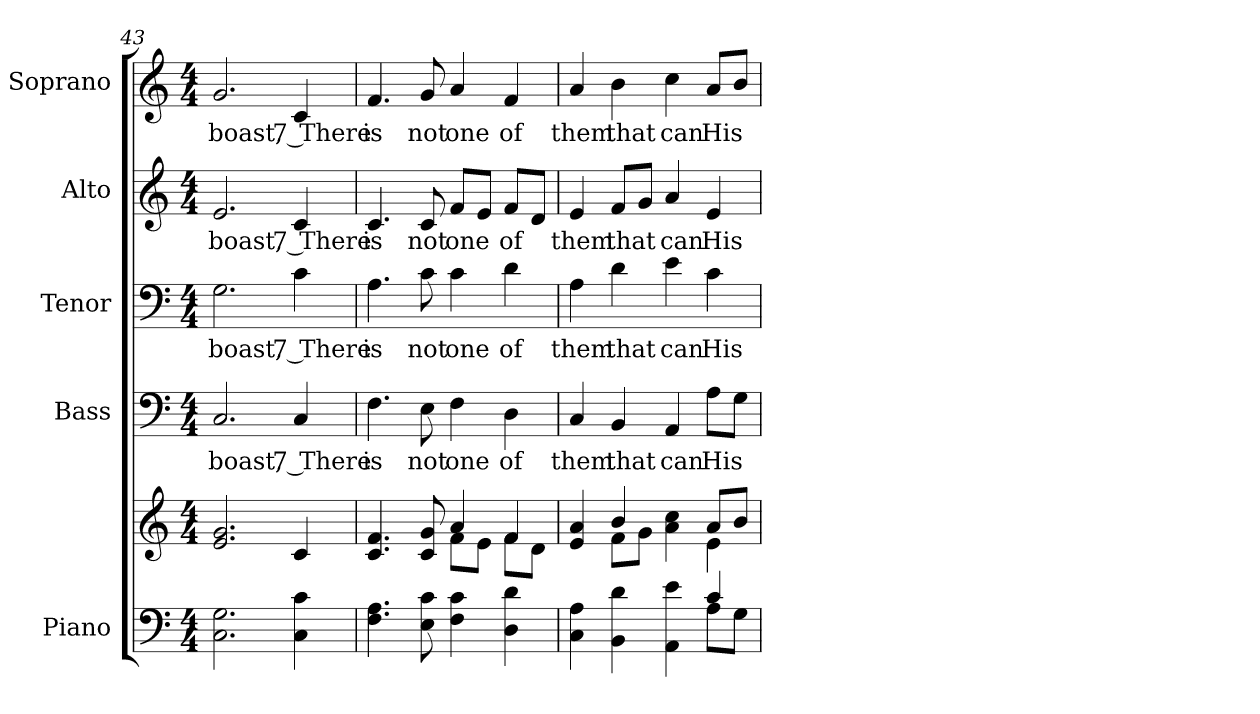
**kern	**kern	**kern	**text	**kern	**text	**kern	**text	**kern	**text
*part5	*part5	*part4	*part4	*part3	*part3	*part2	*part2	*part1	*part1
*staff6	*staff5	*staff4	*staff4	*staff3	*staff3	*staff2	*staff2	*staff1	*staff1
*I"Piano	*	*I"Bass	*	*I"Tenor	*	*I"Alto	*	*I"Soprano	*
*I'Pno.	*	*I'B.	*	*I'T.	*	*I'A.	*	*I'S.	*
!!LO:PB:g=z
*clefF4	*clefG2	*clefF4	*	*clefF4	*	*clefG2	*	*clefG2	*
*k[]	*k[]	*k[]	*	*k[]	*	*k[]	*	*k[]	*
*C:	*C:	*C:	*	*C:	*	*C:	*	*C:	*
*M4/4	*M4/4	*M4/4	*	*M4/4	*	*M4/4	*	*M4/4	*
=43	=43	=43	=43	=43	=43	=43	=43	=43	=43
!	!	!	!LO:LY:b:color=#000000	!	!	!	!	!	!
!	!	!	!	!	!LO:LY:b:color=#000000	!	!	!	!
!	!	!	!	!	!	!	!LO:LY:b:color=#000000	!	!
!	!	!	!	!	!	!	!	!	!LO:LY:b:color=#000000
2.Ci\ 2.Gi	2.ei/ 2.gi	2.Ci/	boast,	2.Gi\	boast,	2.ei/	boast,	2.gi/	boast,
!	!	!	!LO:LY:b:color=#000000	!	!	!	!	!	!
!	!	!	!	!	!LO:LY:b:color=#000000	!	!	!	!
!	!	!	!	!	!	!	!LO:LY:b:color=#000000	!	!
!	!	!	!	!	!	!	!	!	!LO:LY:b:color=#000000
4Ci\ 4ci	4ci/	4Ci/	7 There	4ci\	7 There	4ci/	7 There	4ci/	7 There
=44	=44	=44	=44	=44	=44	=44	=44	=44	=44
*	*^	*	*	*	*	*	*	*	*
!	!	!	!	!LO:LY:b:color=#000000	!	!	!	!	!	!
!	!	!	!	!	!	!LO:LY:b:color=#000000	!	!	!	!
!	!	!	!	!	!	!	!	!LO:LY:b:color=#000000	!	!
!	!	!	!	!	!	!	!	!	!	!LO:LY:b:color=#000000
4.Fi\ 4.Ai	4.ci/ 4.fi	2ryy	4.Fi\	is	4.Ai\	is	4.ci/	is	4.fi/	is
!	!	!	!	!LO:LY:b:color=#000000	!	!	!	!	!	!
!	!	!	!	!	!	!LO:LY:b:color=#000000	!	!	!	!
!	!	!	!	!	!	!	!	!LO:LY:b:color=#000000	!	!
!	!	!	!	!	!	!	!	!	!	!LO:LY:b:color=#000000
8Ei\ 8ci	8ci/ 8gi	.	8Ei\	not	8ci\	not	8ci/	not	8gi/	not
!	!	!	!	!LO:LY:b:color=#000000	!	!	!	!	!	!
!	!	!	!	!	!	!LO:LY:b:color=#000000	!	!	!	!
!	!	!	!	!	!	!	!	!LO:LY:b:color=#000000	!	!
!	!	!	!	!	!	!	!	!	!	!LO:LY:b:color=#000000
4Fi\ 4ci	4ai/	8fi\L	4Fi\	one	4ci\	one	8fi/L	one	4ai/	one
.	.	8ei\J	.	.	.	.	8ei/J	.	.	.
!	!	!	!	!LO:LY:b:color=#000000	!	!	!	!	!	!
!	!	!	!	!	!	!LO:LY:b:color=#000000	!	!	!	!
!	!	!	!	!	!	!	!	!LO:LY:b:color=#000000	!	!
!	!	!	!	!	!	!	!	!	!	!LO:LY:b:color=#000000
4Di\ 4di	4fi/	8fi\L	4Di\	of	4di\	of	8fi/L	of	4fi/	of
.	.	8di\J	.	.	.	.	8di/J	.	.	.
=45	=45	=45	=45	=45	=45	=45	=45	=45	=45	=45
*^	*	*	*	*	*	*	*	*	*	*
!	!	!	!	!	!LO:LY:b:color=#000000	!	!	!	!	!	!
!	!	!	!	!	!	!	!LO:LY:b:color=#000000	!	!	!	!
!	!	!	!	!	!	!	!	!	!LO:LY:b:color=#000000	!	!
!	!	!	!	!	!	!	!	!	!	!	!LO:LY:b:color=#000000
4Ci\ 4Ai	2ryy	4ei/ 4ai	4ryy	4Ci/	them	4Ai\	them	4ei/	them	4ai/	them
!	!	!	!	!	!LO:LY:b:color=#000000	!	!	!	!	!	!
!	!	!	!	!	!	!	!LO:LY:b:color=#000000	!	!	!	!
!	!	!	!	!	!	!	!	!	!LO:LY:b:color=#000000	!	!
!	!	!	!	!	!	!	!	!	!	!	!LO:LY:b:color=#000000
4BBi\ 4di	.	4bi/	8fi\L	4BBi/	that	4di\	that	8fi/L	that	4bi\	that
.	.	.	8gi\J	.	.	.	.	8gi/J	.	.	.
!	!	!	!	!	!LO:LY:b:color=#000000	!	!	!	!	!	!
!	!	!	!	!	!	!	!LO:LY:b:color=#000000	!	!	!	!
!	!	!	!	!	!	!	!	!	!LO:LY:b:color=#000000	!	!
!	!	!	!	!	!	!	!	!	!	!	!LO:LY:b:color=#000000
4AAi\ 4ei	4ryy	4ai\ 4cci	4ryy	4AAi/	can	4ei\	can	4ai/	can	4cci\	can
!	!	!	!	!	!LO:LY:b:color=#000000	!	!	!	!	!	!
!	!	!	!	!	!	!	!LO:LY:b:color=#000000	!	!	!	!
!	!	!	!	!	!	!	!	!	!LO:LY:b:color=#000000	!	!
!	!	!	!	!	!	!	!	!	!	!	!LO:LY:b:color=#000000
4ci/	8Ai\L	8ai/L	4ei\	8Ai\L	His	4ci\	His	4ei/	His	8ai/L	His
.	8Gi\J	8bi/J	.	8Gi\J	.	.	.	.	.	8bi/J	.
*v	*v	*	*	*	*	*	*	*	*	*	*
*	*v	*v	*	*	*	*	*	*	*	*
=	=	=	=	=	=	=	=	=	=
*-	*-	*-	*-	*-	*-	*-	*-	*-	*-
